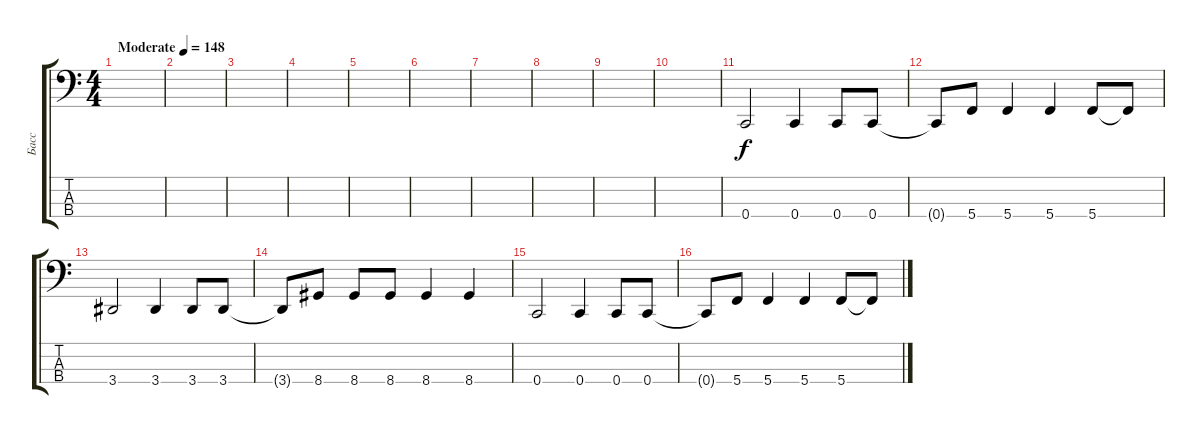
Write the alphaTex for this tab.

\track ("Басс" "Басс") {instrument electricbassfinger}
\staff {score tabs}
\tuning (E2 C2 G1 C1) {hide}
\ts (4 4)
\tempo (148 "Moderate")
\clef f4
\ks c
|
|
|
|
|
|
|
|
|
|
0.4.2 0.4.4 0.4.8 0.4.8 |
0.4{t}.8 5.4.8 5.4.4 5.4.4 5.4.8 5.4{t}.8 |
3.4.2 3.4.4 3.4.8 3.4.8 |
3.4{t}.8 8.4.8 8.4.8 8.4.8 8.4.4 8.4.4 |
0.4.2 0.4.4 0.4.8 0.4.8 |
0.4{t}.8 5.4.8 5.4.4 5.4.4 5.4.8 5.4{t}.8
